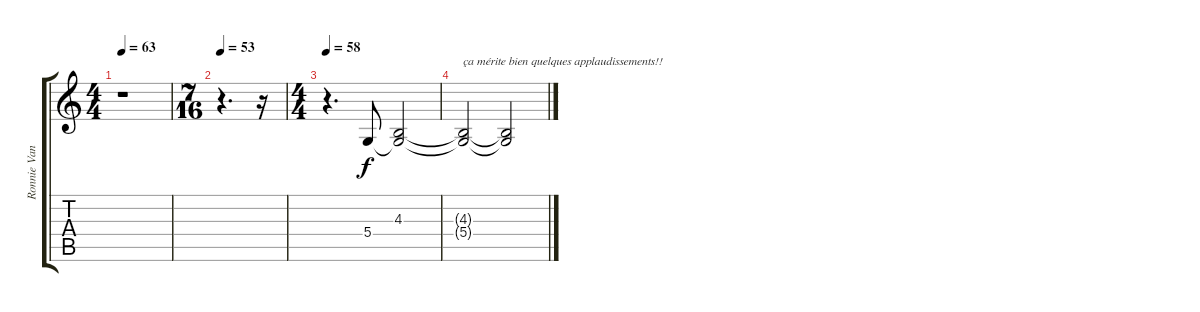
\track ("Ronnie Van Zant (vocal)" "Ronnie Van") {instrument lead2sawtooth}
\staff {score tabs}
\tuning (E4 B3 G3 D3 A2 E2) {hide}
\ts (4 4)
\tempo 63
\clef g2
\ks c
r.1{dy f} |
\ts (7 16)
\tempo 53
r.4{d} r.16 |
\ts (4 4)
\tempo 58
r.4{d instrument applause} 5.4.8 (4.3 5.4{t}).2 |
(4.3{t} 5.4{t}).2{txt "ça mérite bien quelques applaudissements!!" volume 15 instrument applause} (4.3{t} 5.4{t}).2{instrument applause}
